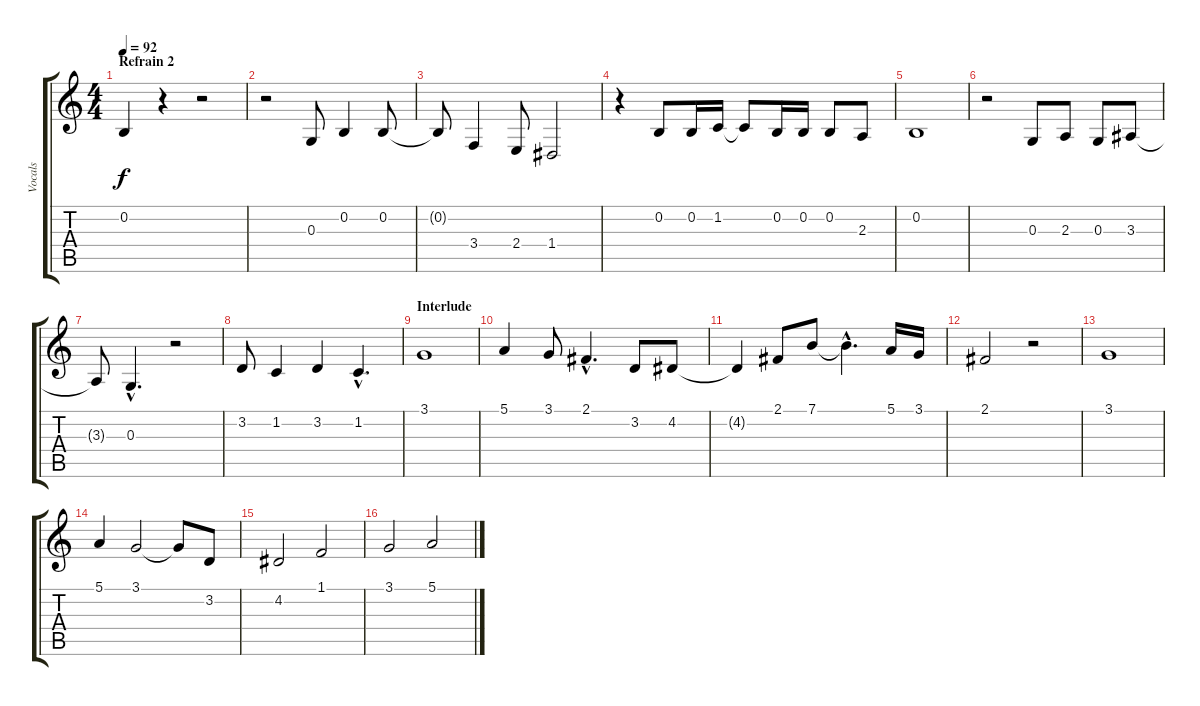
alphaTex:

\track ("Vocals" "Vocals") {instrument englishhorn}
\staff {score tabs}
\tuning (E4 B3 G3 D3 A2 E2) {hide}
\ts (4 4)
\section ("" "Refrain 2")
\tempo 92
\clef g2
\ks c
0.2{t}.4{dy f} r.4 r.2 |
r.2 0.3.8 0.2.4 0.2.8 |
0.2{t}.8 3.4.4 2.4.8 1.4.2 |
r.4 0.2.8 0.2.16 1.2.16 1.2{t}.8 0.2.16 0.2.16 0.2.8 2.3.8 |
0.2.1 |
r.2 0.3.8 2.3.8 0.3.8 3.3.8 |
3.3{t}.8 0.3{hac}.4{d} r.2 |
3.2.8 1.2.4 3.2.4 1.2{hac}.4{d} |
\section ("" "Interlude")
3.1.1 |
5.1.4 3.1.8 2.1{hac}.4{d} 3.2.8 4.2.8 |
4.2{t}.4 2.1.8 7.1.8 7.1{hac t}.4{d} 5.1.16 3.1.16 |
2.1.2 r.2 |
3.1.1 |
5.1.4 3.1.2 3.1{t}.8 3.2.8 |
4.2.2 1.1.2 |
3.1.2 5.1.2
